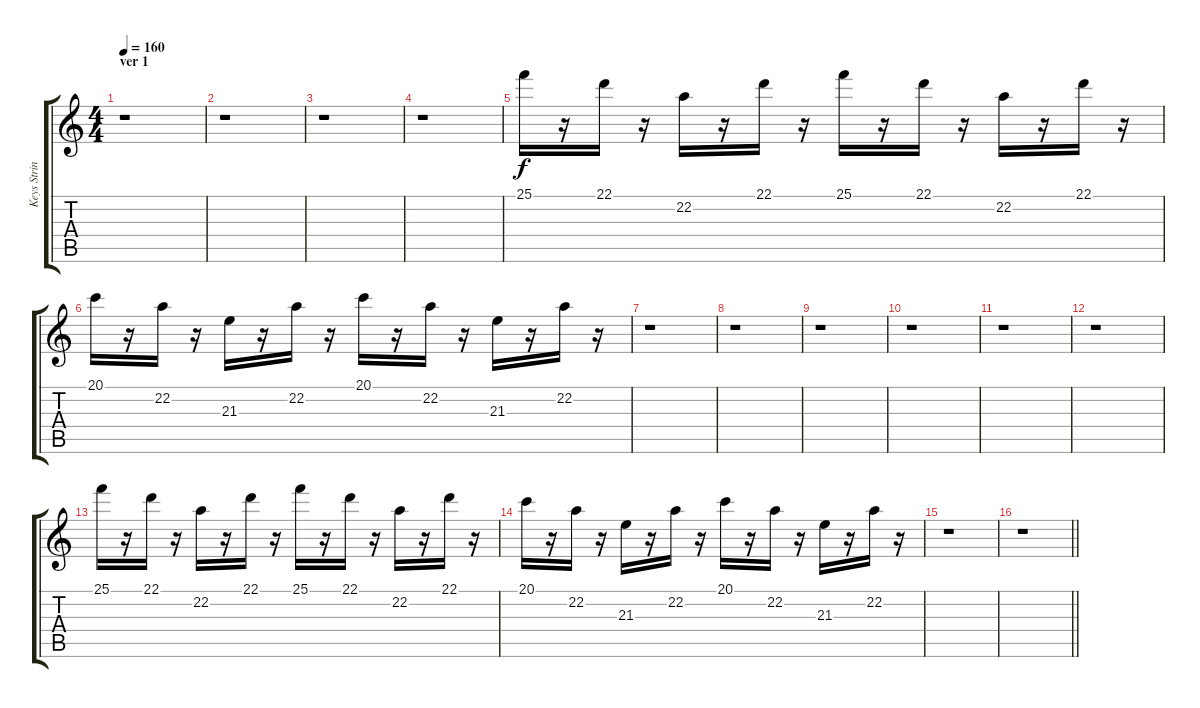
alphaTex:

\track ("Keys Strings 2" "Keys Strin") {instrument stringensemble1}
\staff {score tabs}
\tuning (E4 B3 G3 D3 A2 E2) {hide}
\ts (4 4)
\section ("" "ver 1")
\tempo 160
\clef g2
\ks c
r.1{dy f} |
r.1 |
r.1 |
r.1 |
25.1.16 r.16 22.1.16 r.16 22.2.16 r.16 22.1.16 r.16 25.1.16 r.16 22.1.16 r.16 22.2.16 r.16 22.1.16 r.16 |
20.1.16 r.16 22.2.16 r.16 21.3.16 r.16 22.2.16 r.16 20.1.16 r.16 22.2.16 r.16 21.3.16 r.16 22.2.16 r.16 |
r.1 |
r.1 |
r.1 |
r.1 |
r.1 |
r.1 |
25.1.16 r.16 22.1.16 r.16 22.2.16 r.16 22.1.16 r.16 25.1.16 r.16 22.1.16 r.16 22.2.16 r.16 22.1.16 r.16 |
20.1.16 r.16 22.2.16 r.16 21.3.16 r.16 22.2.16 r.16 20.1.16 r.16 22.2.16 r.16 21.3.16 r.16 22.2.16 r.16 |
r.1 |
\barLineRight lightlight
r.1
